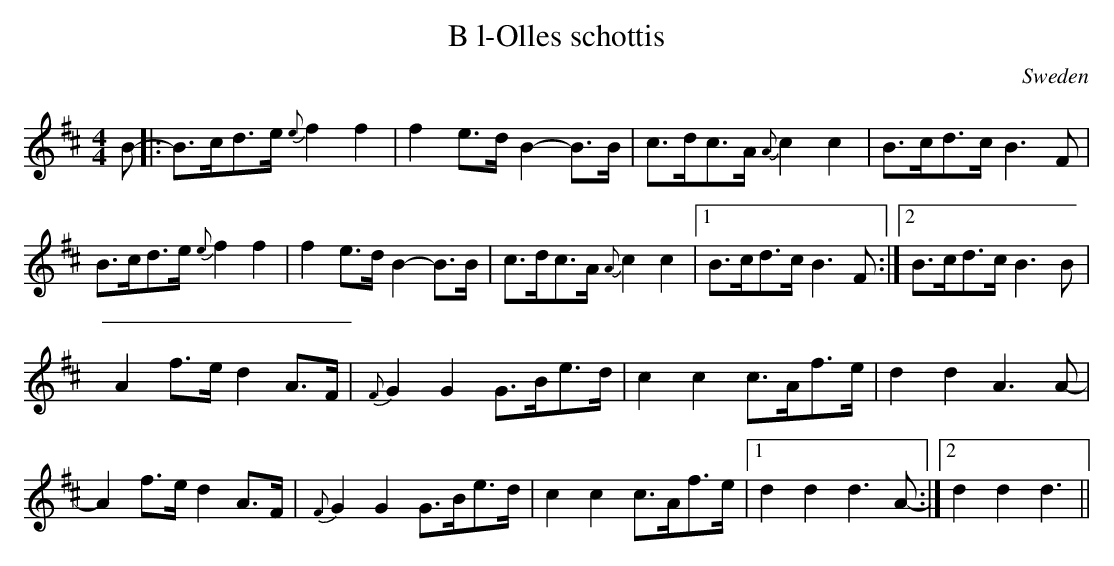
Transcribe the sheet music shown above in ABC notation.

X:1
T:B l-Olles schottis
O:Sweden
O:Malung, Dalarna
K:Bm
M:4/4
L:1/8
B-|:B>cd>e {e}f2f2|f2e>d B2-B>B-|c>dc>A {A}c2c2 |B>cd>c B3F|
B>cd>e {e}f2f2|f2e>d B2-B>B-|c>dc>A {A}c2c2 |1 B>cd>c B3F:|2 B>cd>c B3B|
A2f>e d2A>F|{F}G2G2 G>Be>d|c2c2 c>Af>e|d2d2 A3 A-|
A2f>e d2A>F|{F}G2G2 G>Be>d|c2c2 c>Af>e|1 d2d2 d3 A-:|2 d2d2 d3||
